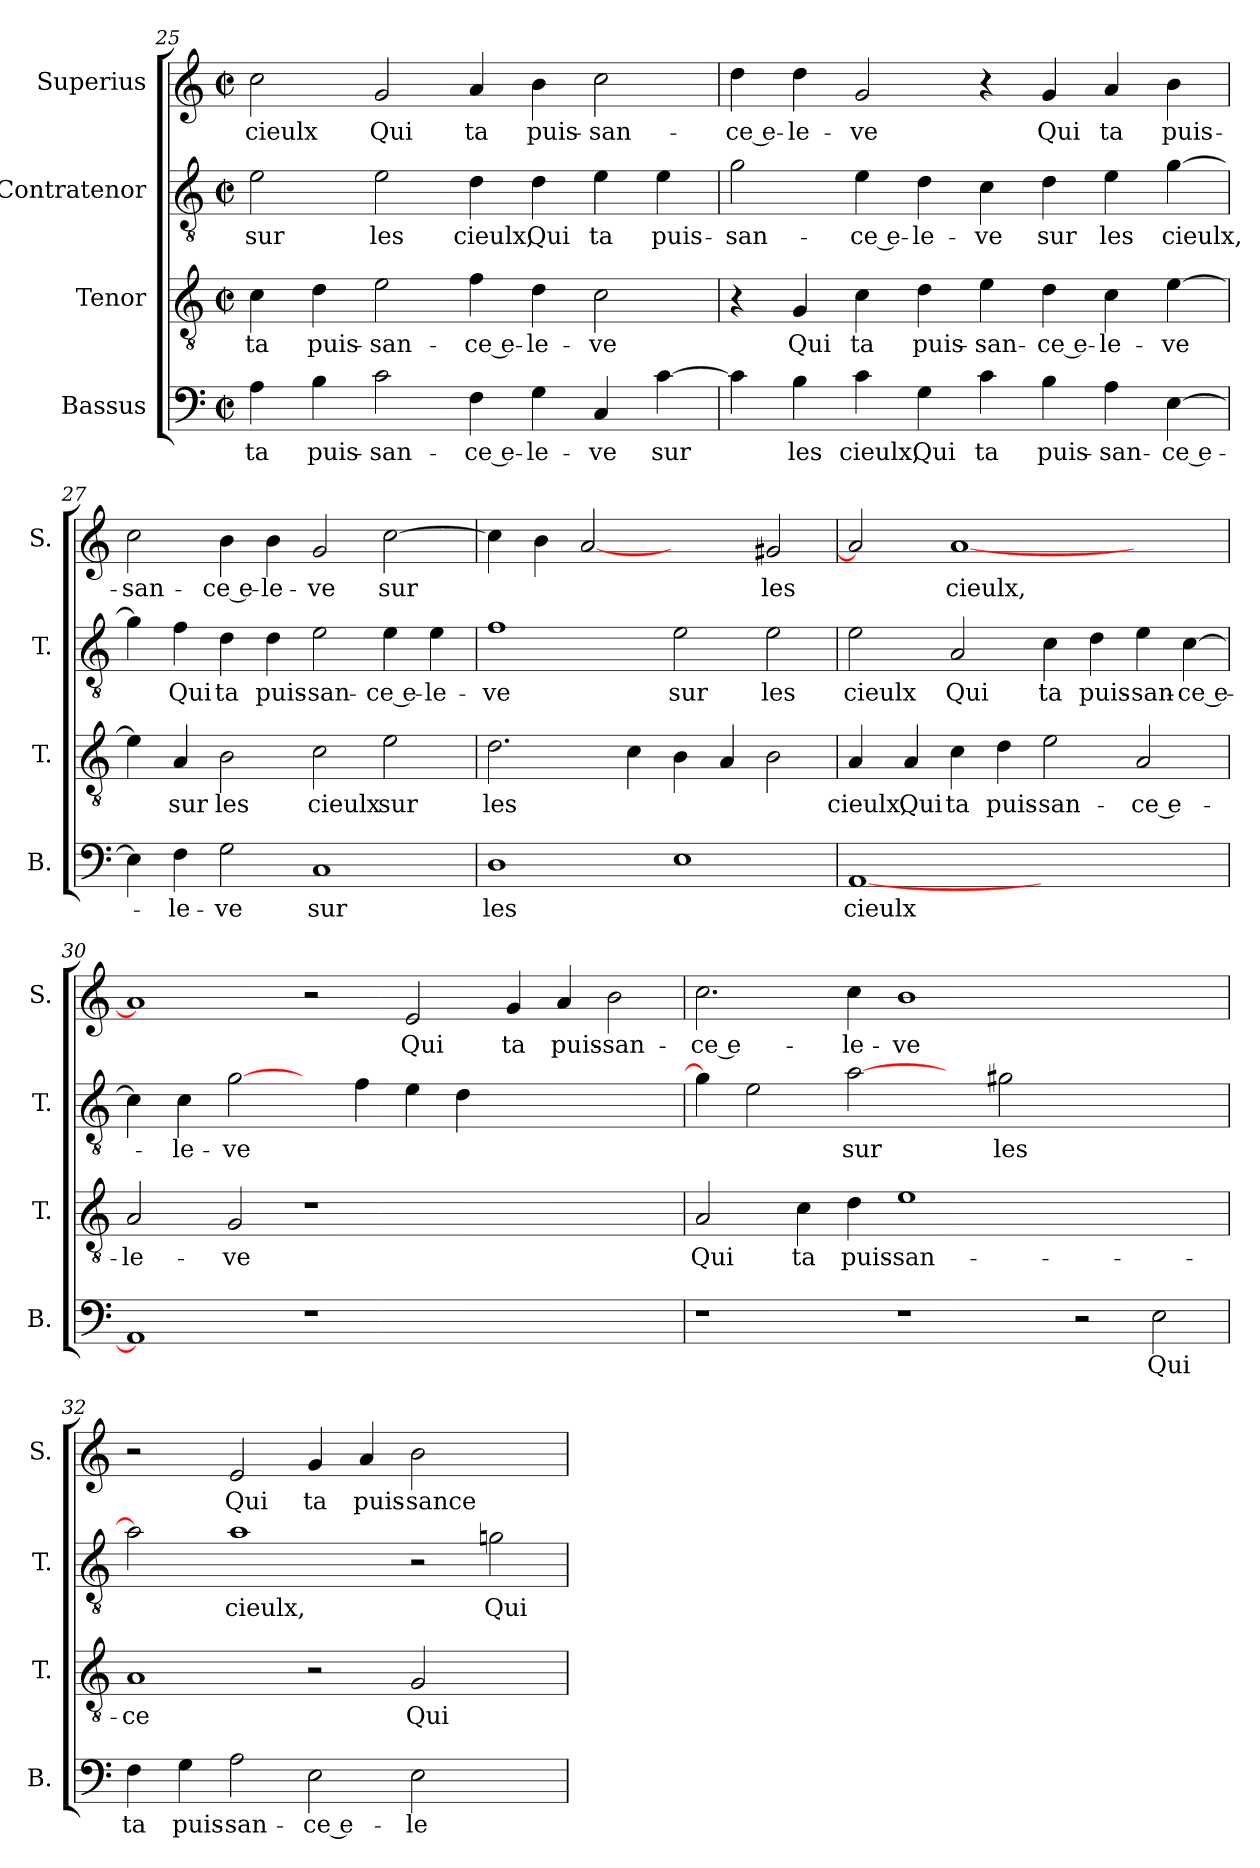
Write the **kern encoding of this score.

**kern	**text	**kern	**text	**kern	**text	**kern	**text
*part4	*part4	*part3	*part3	*part2	*part2	*part1	*part1
*staff4	*staff4	*staff3	*staff3	*staff2	*staff2	*staff1	*staff1
*I"Bassus	*	*I"Tenor	*	*I"Contratenor	*	*I"Superius	*
*I'B.	*	*I'T.	*	*I'T.	*	*I'S.	*
*clefF4	*	*clefGv2	*	*clefGv2	*	*clefG2	*
*k[]	*	*k[]	*	*k[]	*	*k[]	*
*C:	*	*C:	*	*C:	*	*C:	*
*M2/2	*	*M2/2	*	*M2/2	*	*M2/2	*
*met(c|)	*	*met(c|)	*	*met(c|)	*	*met(c|)	*
=25	=25	=25	=25	=25	=25	=25	=25
4A\	ta	4c\	ta	2e\	sur	2cc\	cieulx
4B\	puis-	4d\	puis-	.	.	.	.
2c\	-san-	2e\	-san-	2e\	les	2g/	Qui
4F\	-ce e-	4f\	-ce e-	4d\	cieulx,	4a/	ta
4G\	-le-	4d\	-le-	4d\	Qui	4b\	puis-
4C/	-ve	2c\	-ve	4e\	ta	2cc\	-san-
[4c\	sur	.	.	4e\	puis-	.	.
=26	=26	=26	=26	=26	=26	=26	=26
4c\]	.	4r	.	2g\	-san-	4dd\	-ce e-
4B\	les	4G/	Qui	.	.	4dd\	-le-
4c\	cieulx,	4c\	ta	4e\	-ce e-	2g/	-ve
4G\	Qui	4d\	puis-	4d\	-le-	.	.
4c\	ta	4e\	-san-	4c\	-ve	4r	.
4B\	puis-	4d\	-ce e-	4d\	sur	4g/	Qui
4A\	-san-	4c\	-le-	4e\	les	4a/	ta
[4E\	-ce e-	[4e\	-ve	[4g\	cieulx,	4b\	puis-
=27	=27	=27	=27	=27	=27	=27	=27
4E\]	.	4e\]	.	4g\]	.	2cc\	-san-
4F\	-le-	4A/	sur	4f\	Qui	.	.
2G\	-ve	2B\	les	4d\	ta	4b\	-ce e-
.	.	.	.	4d\	puis-	4b\	-le-
1C/	sur	2c\	cieulx	2e\	-san-	2g/	-ve
.	.	2e\	sur	4e\	-ce e-	[2cc\	sur
.	.	.	.	4e\	-le-	.	.
!!LO:PB:g=z
=28	=28	=28	=28	=28	=28	=28	=28
1D\	les	2.d\	les	1f\	-ve	4cc\]	.
.	.	.	.	.	.	4b\	.
.	.	.	.	.	.	[2a/	.
.	.	4c\	.	.	.	.	.
1E\	.	4B\	.	2e\	sur	2ryy	.
.	.	4A/	.	.	.	.	.
.	.	2B\	.	2e\	les	2g#X/	les
=29	=29	=29	=29	=29	=29	=29	=29
[1AA/	cieulx	4A/	cieulx,	2e\	cieulx	2a/]	.
.	.	4A/	Qui	.	.	.	.
.	.	4c\	ta	2A/	Qui	[1a/	cieulx,
.	.	4d\	puis-	.	.	.	.
1ryy	.	2e\	-san-	4c\	ta	.	.
.	.	.	.	4d\	puis-	.	.
.	.	2A/	-ce e-	4e\	-san-	2ryy	.
.	.	.	.	[4c\	-ce e-	.	.
=30	=30	=30	=30	=30	=30	=30	=30
1AA/]	.	2A/	-le-	4c\]	.	1a/]	.
.	.	.	.	4c\	-le-	.	.
.	.	2G/	-ve	[2g\	-ve	.	.
1r	.	1r	.	4ryy	.	2r	.
.	.	.	.	4f\	.	.	.
.	.	.	.	4e\	.	2e/	Qui
.	.	.	.	4d\	.	.	.
1ryy	.	1ryy	.	1ryy	.	4g/	ta
.	.	.	.	.	.	4a/	puis-
.	.	.	.	.	.	2b\	-san-
=31	=31	=31	=31	=31	=31	=31	=31
1r	.	2A/	Qui	4g\]	.	2.cc\	-ce e-
.	.	.	.	2e\	.	.	.
.	.	4c\	ta	.	.	.	.
.	.	4d\	puis-	[2a\	sur	4cc\	-le-
1r	.	1e\	-san-	.	.	1b\	-ve
.	.	.	.	4ryy	.	.	.
.	.	.	.	2g#X\	les	.	.
2r	.	1ryy	.	1ryy	.	1ryy	.
2E\	Qui	.	.	.	.	.	.
!!LO:LB:g=z
=32	=32	=32	=32	=32	=32	=32	=32
4F\	ta	1A/	-ce	2a\]	.	2r	.
4G\	puis-	.	.	.	.	.	.
2A\	-san-	.	.	1a\	cieulx,	2e/	Qui
2E\	-ce e-	2r	.	.	.	4g/	ta
.	.	.	.	.	.	4a/	puis-
2E\	-le-	2G/	Qui	2r	.	2b\	-sance
2ryy	.	2ryy	.	2gn\	Qui	2ryy	.
=	=	=	=	=	=	=	=
*-	*-	*-	*-	*-	*-	*-	*-
